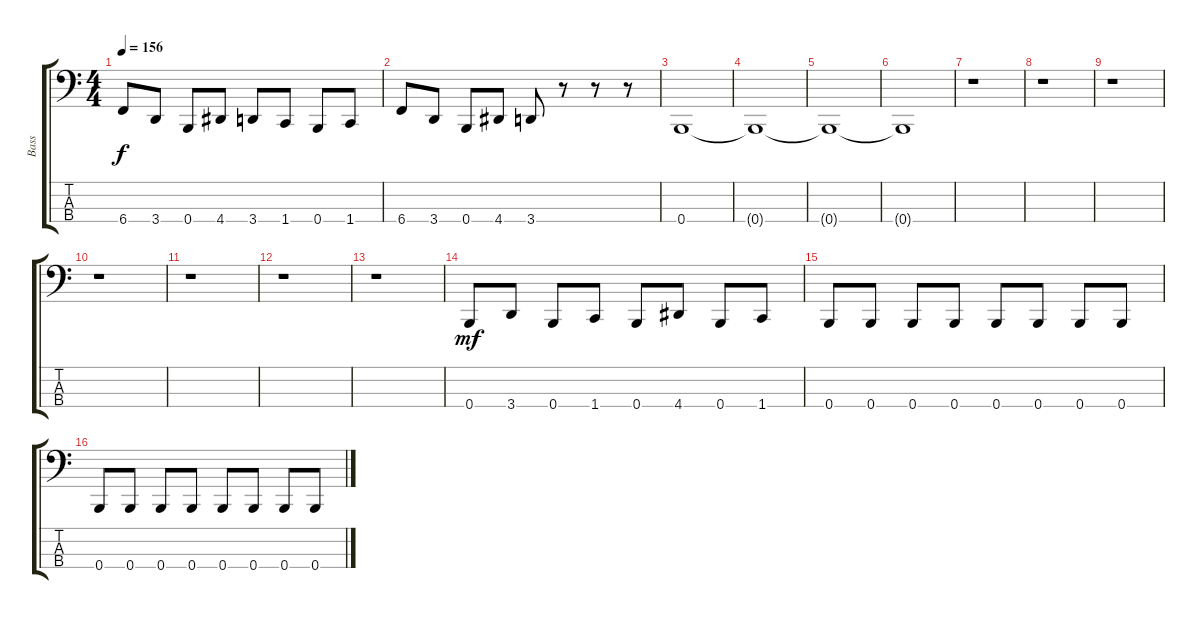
\track ("Bass" "Bass") {instrument electricbasspick}
\staff {score tabs}
\tuning (E2 B1 Gb1 B0) {hide}
\ts (4 4)
\tempo 156
\clef f4
\ks c
6.4.8{dy f} 3.4.8 0.4.8 4.4.8 3.4.8 1.4.8 0.4.8 1.4.8 |
6.4.8 3.4.8 0.4.8 4.4.8 3.4.8 r.8 r.8 r.8 |
0.4.1 |
0.4{t}.1 |
0.4{t}.1 |
0.4{t}.1 |
r.1 |
r.1 |
r.1 |
r.1 |
r.1 |
r.1 |
r.1 |
0.4.8{dy mf} 3.4.8 0.4.8 1.4.8 0.4.8 4.4.8 0.4.8 1.4.8 |
0.4.8 0.4.8 0.4.8 0.4.8 0.4.8 0.4.8 0.4.8 0.4.8 |
0.4.8 0.4.8 0.4.8 0.4.8 0.4.8 0.4.8 0.4.8 0.4.8
